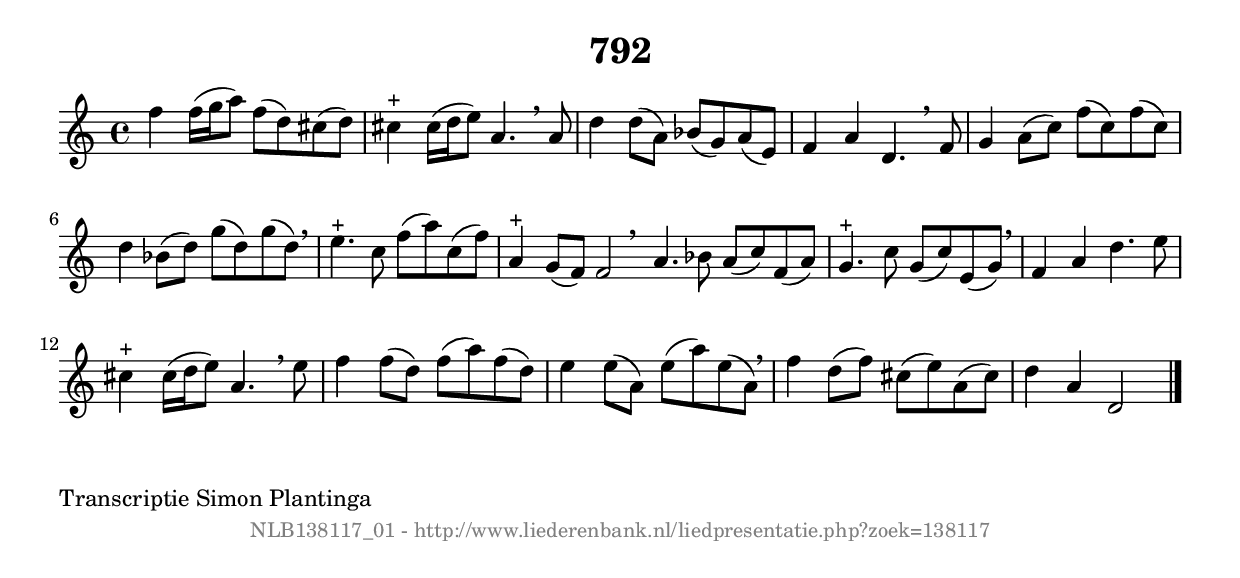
%
% produced by wce2krn 1.64 (7 June 2014)
%
\version"2.16"
#(append! paper-alist '(("long" . (cons (* 210 mm) (* 2000 mm)))))
#(set-default-paper-size "long")
sb = {\breathe}
mBreak = {\breathe }
bBreak = {\breathe }
x = {\once\override NoteHead #'style = #'cross }
gl=\glissando
itime={\override Staff.TimeSignature #'stencil = ##f }
ficta = {\once\set suggestAccidentals = ##t}
fine = {\once\override Score.RehearsalMark #'self-alignment-X = #1 \mark \markup {\italic{Fine}}}
dc = {\once\override Score.RehearsalMark #'self-alignment-X = #1 \mark \markup {\italic{D.C.}}}
dcf = {\once\override Score.RehearsalMark #'self-alignment-X = #1 \mark \markup {\italic{D.C. al Fine}}}
dcc = {\once\override Score.RehearsalMark #'self-alignment-X = #1 \mark \markup {\italic{D.C. al Coda}}}
ds = {\once\override Score.RehearsalMark #'self-alignment-X = #1 \mark \markup {\italic{D.S.}}}
dsf = {\once\override Score.RehearsalMark #'self-alignment-X = #1 \mark \markup {\italic{D.S. al Fine}}}
dsc = {\once\override Score.RehearsalMark #'self-alignment-X = #1 \mark \markup {\italic{D.S. al Coda}}}
pv = {\set Score.repeatCommands = #'((volta "1"))}
sv = {\set Score.repeatCommands = #'((volta "2"))}
tv = {\set Score.repeatCommands = #'((volta "3"))}
qv = {\set Score.repeatCommands = #'((volta "4"))}
xv = {\set Score.repeatCommands = #'((volta #f))}
\header{ tagline = ""
title = "792"
}
\score {{
\key d \dorian
\relative g'
{
\set melismaBusyProperties = #'()
\time 4/4
\tempo 4=120
\override Score.MetronomeMark #'transparent = ##t
\override Score.RehearsalMark #'break-visibility = #(vector #t #t #f)
f'4 f16( g16 a8) f8( d8) cis8( d8) | cis4^"+" cis16( d16 e8) a,4. \sb a8 | d4 d8( a8) bes8( g8) a8( e8) | f4 a4 d,4. \mBreak
f8 | g4 a8( c8) f8( c8) f8( c8) | d4 bes8( d8) g8( d8) g8( d8) \sb | e4.^"+" c8 f8( a8) c,8( f8) | a,4^"+" g8( f8) f2 \bar ":|:" \bBreak
a4. bes8 a8( c8) f,8( a8) | g4.^"+" c8 g8( c8) e,8( g8) \sb | f4 a4 d4. e8 | cis4^"+" cis16( d16 e8) a,4. \mBreak
e'8 | f4 f8( d8) f8( a8) f8( d8) | e4 e8( a,8) e'8( a8) e8( a,8) \sb | f'4 d8( f8) cis8( e8) a,8( cis8) | d4 a4 d,2 \bar "|."
 }}
 \midi { }
 \layout {
            indent = 0.0\cm
}
}
\markup { \wordwrap-string #" 
Transcriptie Simon Plantinga
"}
\markup { \vspace #0 } \markup { \with-color #grey \fill-line { \center-column { \smaller "NLB138117_01 - http://www.liederenbank.nl/liedpresentatie.php?zoek=138117" } } }
